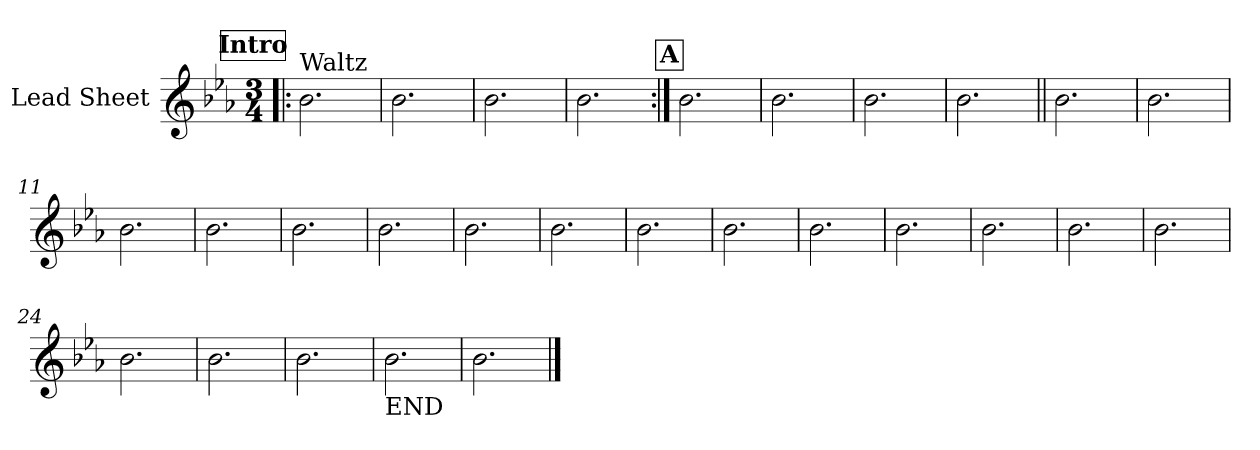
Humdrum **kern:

**kern
*part1
*staff1
*I"Lead Sheet
*clefG2
*k[b-e-a-]
*c:
*M3/4
!!LO:REH:place=s1:a:fs=14:t=Intro
=1!|:
!LO:TX:a:t=Waltz
2.b-\
=2
2.b-\
=3
2.b-\
=4
2.b-\
!!LO:LB:g=z
!!LO:REH:place=s1:a:fs=14:t=A
=5:|!
2.b-\
=6
2.b-\
=7
2.b-\
=8
2.b-\
!!LO:LB:g=z
=9||
2.b-\
=10
2.b-\
=11
2.b-\
=12
2.b-\
!!LO:LB:g=z
=13
2.b-\
=14
2.b-\
=15
2.b-\
=16
2.b-\
!!LO:LB:g=z
=17
2.b-\
=18
2.b-\
=19
2.b-\
=20
2.b-\
!!LO:LB:g=z
=21
2.b-\
=22
2.b-\
=23
2.b-\
=24
2.b-\
!!LO:LB:g=z
=25
2.b-\
=26
2.b-\
=27
!LO:TX:b:t=END
2.b-\
=28
2.b-\
==
*-
